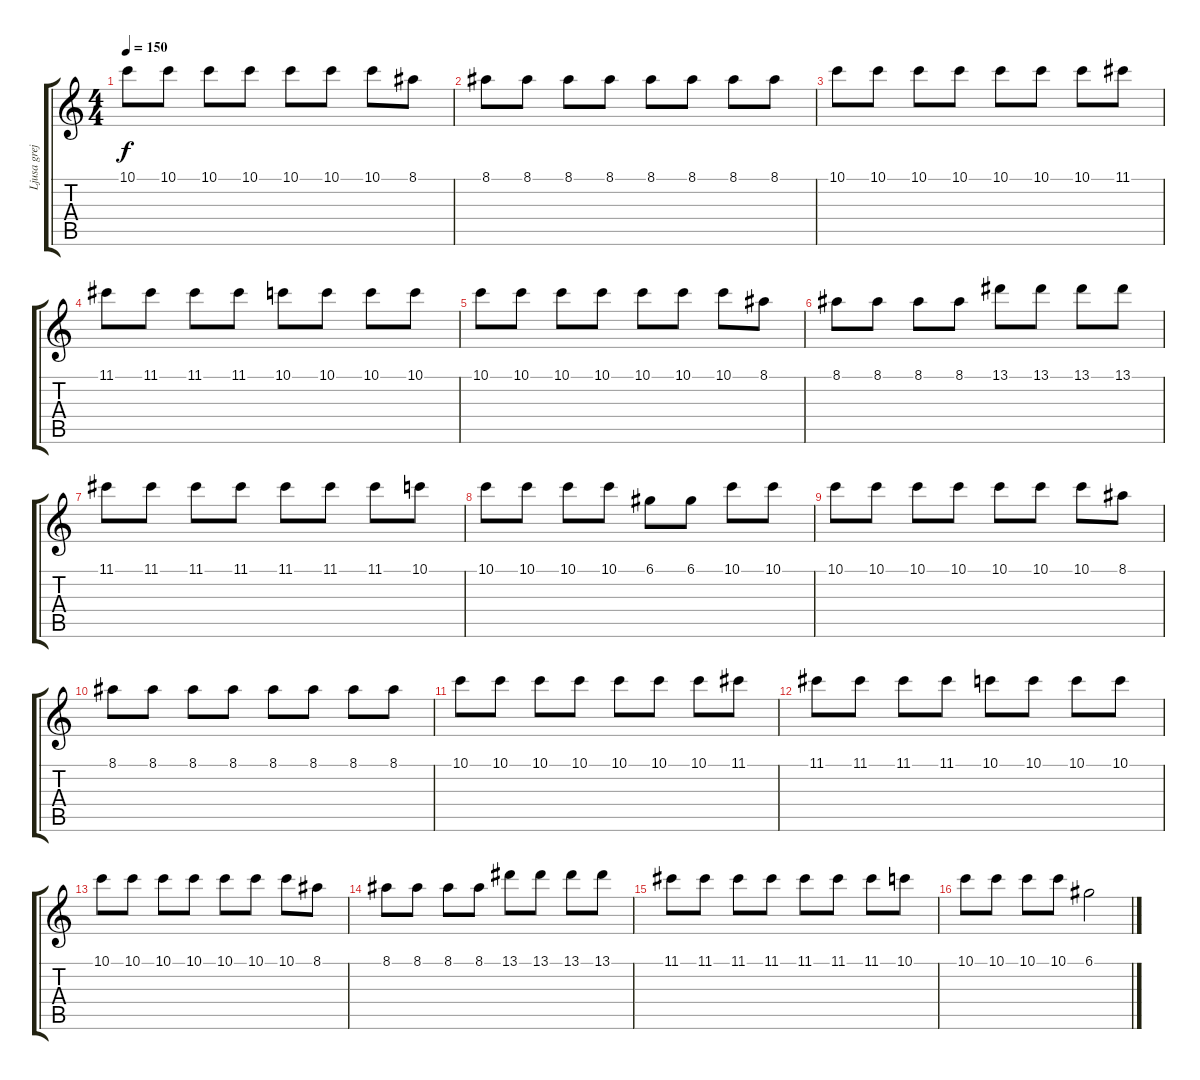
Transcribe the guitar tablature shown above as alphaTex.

\track ("Ljusa grejjor" "Ljusa grej") {instrument distortionguitar}
\staff {score tabs}
\tuning (D4 A3 F3 C3 G2 C2) {hide}
\ts (4 4)
\tempo 150
\clef g2
\ks c
10.1.8{dy f} 10.1.8 10.1.8 10.1.8 10.1.8 10.1.8 10.1.8 8.1.8 |
8.1.8 8.1.8 8.1.8 8.1.8 8.1.8 8.1.8 8.1.8 8.1.8 |
10.1.8 10.1.8 10.1.8 10.1.8 10.1.8 10.1.8 10.1.8 11.1.8 |
11.1.8 11.1.8 11.1.8 11.1.8 10.1.8 10.1.8 10.1.8 10.1.8 |
10.1.8 10.1.8 10.1.8 10.1.8 10.1.8 10.1.8 10.1.8 8.1.8 |
8.1.8 8.1.8 8.1.8 8.1.8 13.1.8 13.1.8 13.1.8 13.1.8 |
11.1.8 11.1.8 11.1.8 11.1.8 11.1.8 11.1.8 11.1.8 10.1.8 |
10.1.8 10.1.8 10.1.8 10.1.8 6.1.8 6.1.8 10.1.8 10.1.8 |
10.1.8 10.1.8 10.1.8 10.1.8 10.1.8 10.1.8 10.1.8 8.1.8 |
8.1.8 8.1.8 8.1.8 8.1.8 8.1.8 8.1.8 8.1.8 8.1.8 |
10.1.8 10.1.8 10.1.8 10.1.8 10.1.8 10.1.8 10.1.8 11.1.8 |
11.1.8 11.1.8 11.1.8 11.1.8 10.1.8 10.1.8 10.1.8 10.1.8 |
10.1.8 10.1.8 10.1.8 10.1.8 10.1.8 10.1.8 10.1.8 8.1.8 |
8.1.8 8.1.8 8.1.8 8.1.8 13.1.8 13.1.8 13.1.8 13.1.8 |
11.1.8 11.1.8 11.1.8 11.1.8 11.1.8 11.1.8 11.1.8 10.1.8 |
10.1.8 10.1.8 10.1.8 10.1.8 6.1{ss}.2
